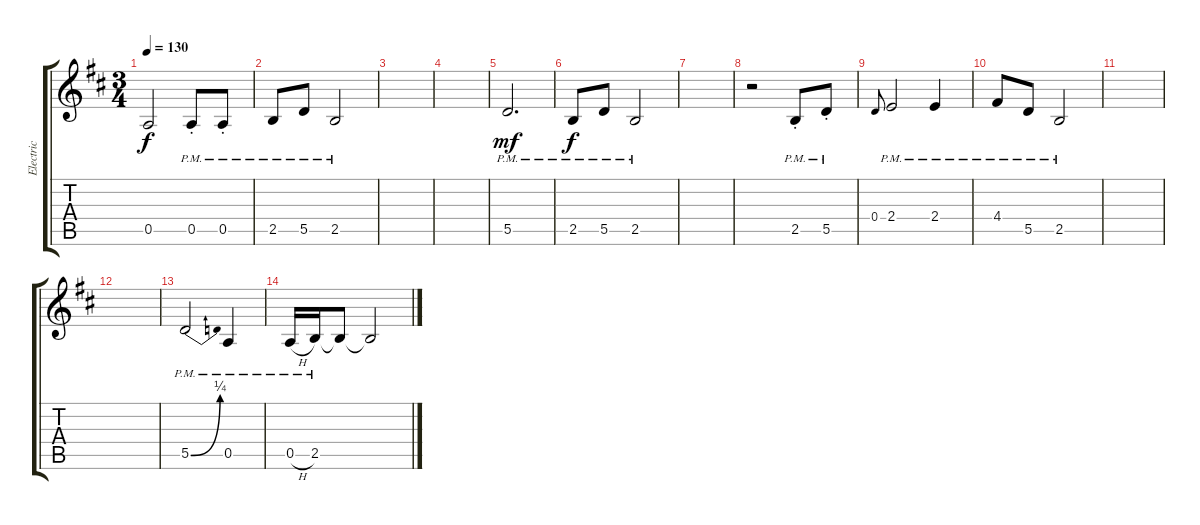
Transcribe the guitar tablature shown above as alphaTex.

\track ("Electric" "Electric") {instrument overdrivenguitar}
\staff {score tabs}
\tuning (E4 B3 G3 D3 A2 E2) {hide}
\ts (3 4)
\tempo 130
\clef g2
\ks bminor
0.5.2{dy f} 0.5{pm st}.8 0.5{pm st}.8 |
2.5{pm}.8 5.5{pm}.8 2.5{pm}.2 |
|
|
5.5{pm}.2{d dy mf} |
2.5{pm}.8{dy f} 5.5{pm}.8 2.5{pm}.2 |
|
r.2 2.5{pm st}.8 5.5{pm st}.8 |
0.4.8{gr onbeat} 2.4{pm}.2 2.4{pm}.4 |
4.4{pm}.8 5.5{pm}.8 2.5{pm}.2 |
|
|
5.5{be (bend 0 0 60 1) pm}.2 0.5{pm}.4 |
0.5{h pm}.16 2.5{pm}.16 2.5{t}.8 2.5{t}.2
